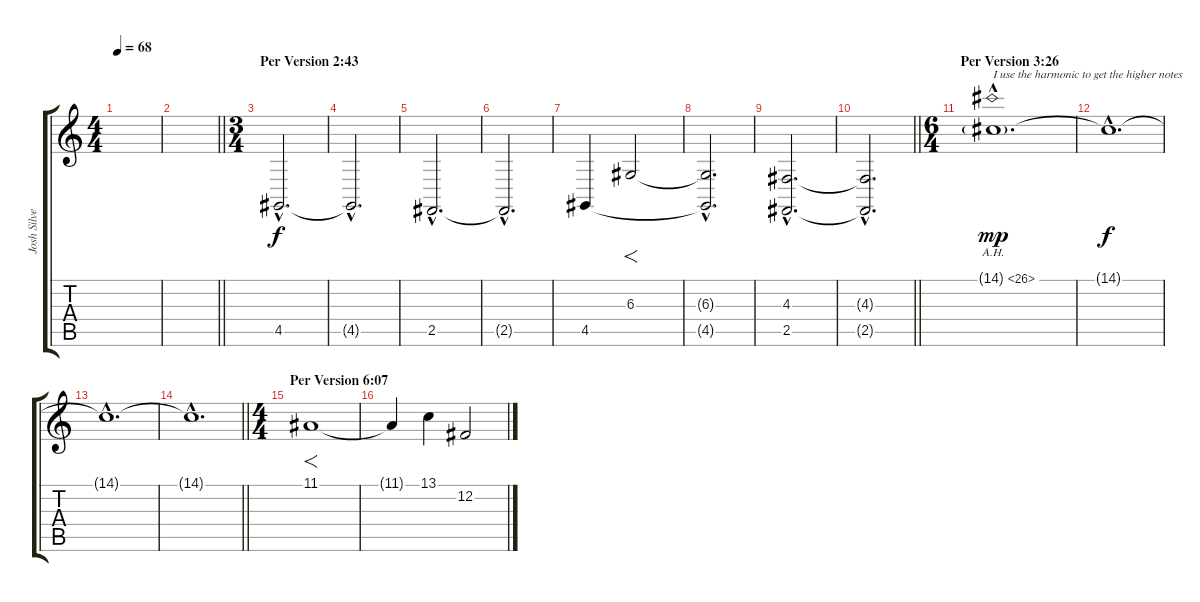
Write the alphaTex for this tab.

\track ("Josh Silver" "Josh Silve") {instrument stringensemble1}
\staff {score tabs}
\tuning (B3 Gb3 D3 A2 E2 B1) {hide}
\ts (4 4)
\tempo 68
\clef g2
\ks c
|
\barLineRight lightlight
|
\ts (3 4)
\section ("" "Per Version 2:43")
4.5{hac}.2{d} |
4.5{hac t}.2{d} |
2.5{hac}.2{d} |
2.5{hac t}.2{d} |
4.5.4 6.3.2{f} |
(6.3{hac t} 4.5{hac t}).2{d} |
(4.3{hac} 2.5{hac}).2{d} |
\barLineRight lightlight
(4.3{hac t} 2.5{hac t}).2{d} |
\ts (6 4)
\section ("" "Per Version 3:26")
14.1{ah 12 g hac}.1{d txt "I use the harmonic to get the higher notes" dy mp} |
14.1{hac t}.1{d dy f} |
14.1{hac t}.1{d} |
\barLineRight lightlight
14.1{hac t}.1{d} |
\ts (4 4)
\section ("" "Per Version 6:07")
11.1.1{f instrument piccolo} |
11.1{t}.4 13.1.4 12.2.2
